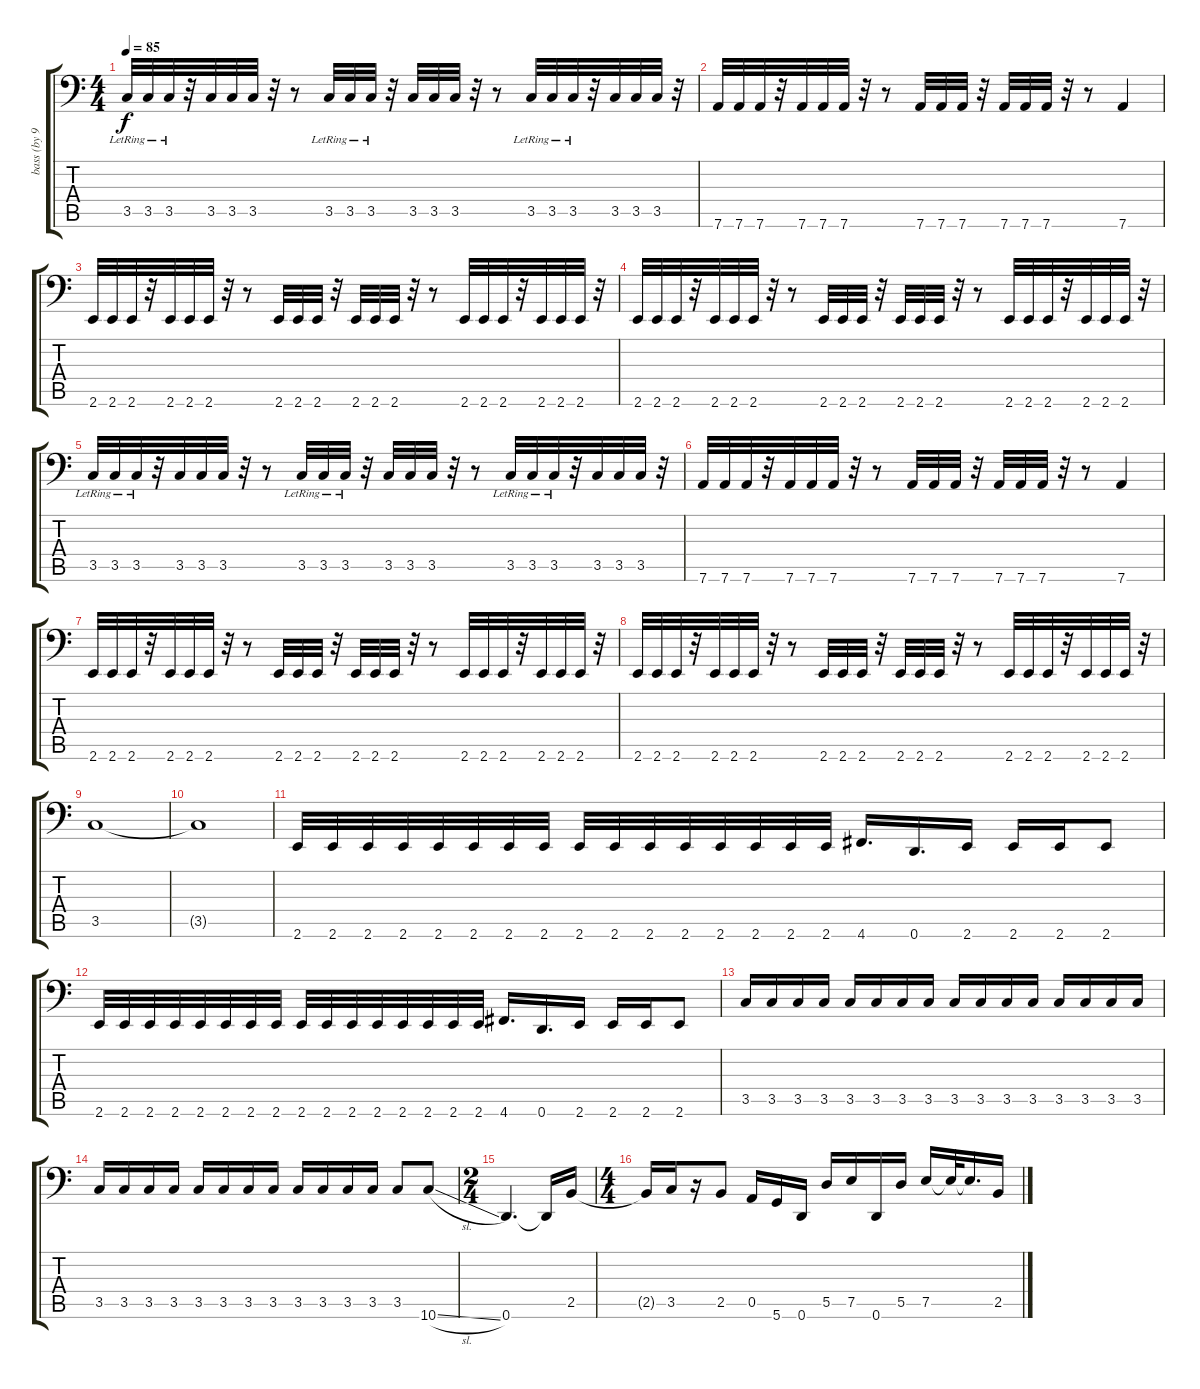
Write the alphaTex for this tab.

\track ("bass (by 93dric)" "bass (by 9") {instrument electricbasspick}
\staff {score tabs}
\tuning (E3 B2 G2 D2 A1 D1) {hide}
\ts (4 4)
\tempo 85
\clef f4
\ks c
3.5{lr}.32{dy f volume 13} 3.5{lr}.32 3.5{lr}.32 r.32 3.5.32 3.5.32 3.5.32 r.32 r.8 3.5{lr}.32 3.5{lr}.32 3.5{lr}.32 r.32 3.5.32 3.5.32 3.5.32 r.32 r.8 3.5{lr}.32 3.5{lr}.32 3.5{lr}.32 r.32 3.5.32 3.5.32 3.5.32 r.32 |
7.6.32 7.6.32 7.6.32 r.32 7.6.32 7.6.32 7.6.32 r.32 r.8 7.6.32 7.6.32 7.6.32 r.32 7.6.32 7.6.32 7.6.32 r.32 r.8 7.6.4 |
2.6.32{volume 13} 2.6.32 2.6.32 r.32 2.6.32 2.6.32 2.6.32 r.32 r.8 2.6.32 2.6.32 2.6.32 r.32 2.6.32 2.6.32 2.6.32 r.32 r.8 2.6.32 2.6.32 2.6.32 r.32 2.6.32 2.6.32 2.6.32 r.32 |
2.6.32{volume 13} 2.6.32 2.6.32 r.32 2.6.32 2.6.32 2.6.32 r.32 r.8 2.6.32 2.6.32 2.6.32 r.32 2.6.32 2.6.32 2.6.32 r.32 r.8 2.6.32 2.6.32 2.6.32 r.32 2.6.32 2.6.32 2.6.32 r.32 |
3.5{lr}.32{volume 13} 3.5{lr}.32 3.5{lr}.32 r.32 3.5.32 3.5.32 3.5.32 r.32 r.8 3.5{lr}.32 3.5{lr}.32 3.5{lr}.32 r.32 3.5.32 3.5.32 3.5.32 r.32 r.8 3.5{lr}.32 3.5{lr}.32 3.5{lr}.32 r.32 3.5.32 3.5.32 3.5.32 r.32 |
7.6.32 7.6.32 7.6.32 r.32 7.6.32 7.6.32 7.6.32 r.32 r.8 7.6.32 7.6.32 7.6.32 r.32 7.6.32 7.6.32 7.6.32 r.32 r.8 7.6.4 |
2.6.32{volume 13} 2.6.32 2.6.32 r.32 2.6.32 2.6.32 2.6.32 r.32 r.8 2.6.32 2.6.32 2.6.32 r.32 2.6.32 2.6.32 2.6.32 r.32 r.8 2.6.32 2.6.32 2.6.32 r.32 2.6.32 2.6.32 2.6.32 r.32 |
2.6.32{volume 13} 2.6.32 2.6.32 r.32 2.6.32 2.6.32 2.6.32 r.32 r.8 2.6.32 2.6.32 2.6.32 r.32 2.6.32 2.6.32 2.6.32 r.32 r.8 2.6.32 2.6.32 2.6.32 r.32 2.6.32 2.6.32 2.6.32 r.32 |
3.5.1 |
3.5{t}.1 |
2.6.32 2.6.32 2.6.32 2.6.32 2.6.32 2.6.32 2.6.32 2.6.32 2.6.32 2.6.32 2.6.32 2.6.32 2.6.32 2.6.32 2.6.32 2.6.32 4.6.16{d} 0.6.16{d} 2.6.16 2.6.16 2.6.16 2.6.8 |
2.6.32 2.6.32 2.6.32 2.6.32 2.6.32 2.6.32 2.6.32 2.6.32 2.6.32 2.6.32 2.6.32 2.6.32 2.6.32 2.6.32 2.6.32 2.6.32 4.6.16{d} 0.6.16{d} 2.6.16 2.6.16 2.6.16 2.6.8 |
3.5.16{instrument slapbass1} 3.5.16 3.5.16 3.5.16 3.5.16 3.5.16 3.5.16 3.5.16 3.5.16 3.5.16 3.5.16 3.5.16 3.5.16 3.5.16 3.5.16 3.5.16 |
3.5.16 3.5.16 3.5.16 3.5.16 3.5.16 3.5.16 3.5.16 3.5.16 3.5.16 3.5.16 3.5.16 3.5.16 3.5.8 10.6{sl}.8{instrument electricbasspick} |
\ts (2 4)
0.6.4{d} 0.6{t}.16 2.5.16 |
\ts (4 4)
2.5{t}.16 3.5.16 r.16 2.5.8 0.5.16 5.6.16 0.6.16 5.5.16 7.5.16 0.6.16 5.5.16 7.5.16 7.5{t}.32 7.5{t}.16{d} 2.5.16
